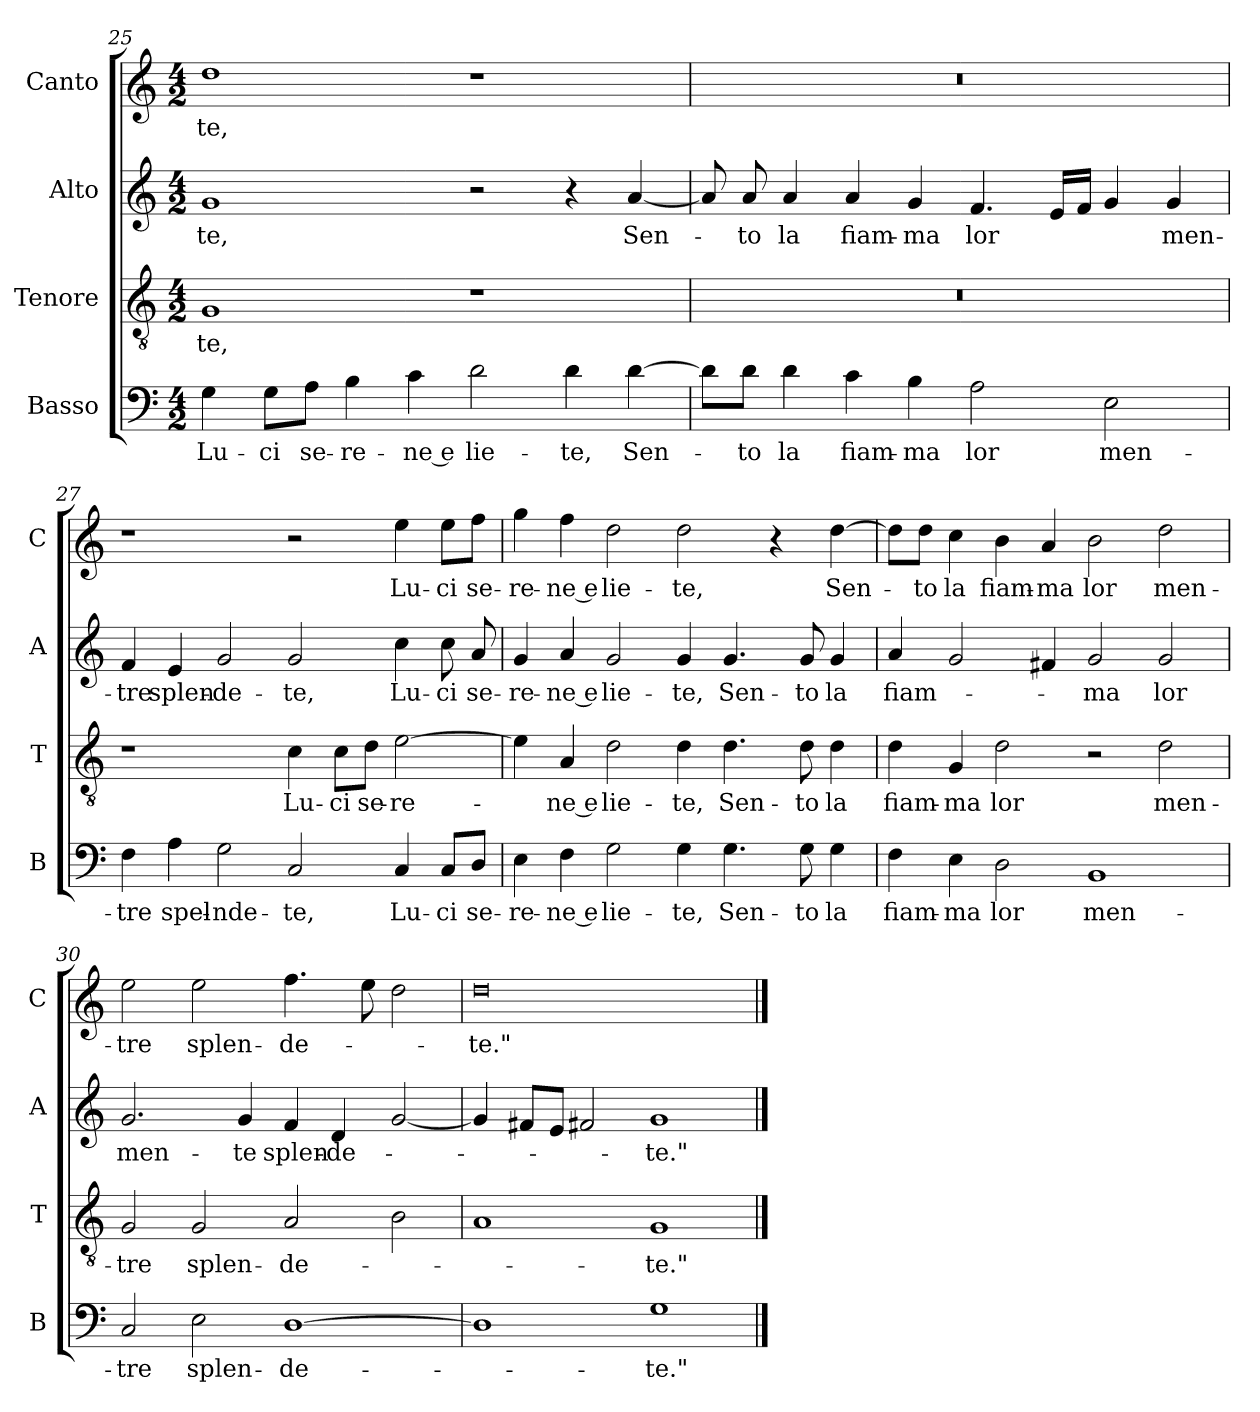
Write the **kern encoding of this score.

**kern	**text	**kern	**text	**kern	**text	**kern	**text
*part4	*part4	*part3	*part3	*part2	*part2	*part1	*part1
*staff4	*staff4	*staff3	*staff3	*staff2	*staff2	*staff1	*staff1
*I"Basso	*	*I"Tenore	*	*I"Alto	*	*I"Canto	*
*I'B	*	*I'T	*	*I'A	*	*I'C	*
*clefF4	*	*clefGv2	*	*clefG2	*	*clefG2	*
*k[]	*	*k[]	*	*k[]	*	*k[]	*
*C:	*	*C:	*	*C:	*	*C:	*
*M4/2	*	*M4/2	*	*M4/2	*	*M4/2	*
=25	=25	=25	=25	=25	=25	=25	=25
4G	Lu-	1G	-te,	1g	-te,	1dd	-te,
8G\L	-ci	.	.	.	.	.	.
8A\J	se-	.	.	.	.	.	.
4B	-re-	.	.	.	.	.	.
4c	-ne e	.	.	.	.	.	.
2d	lie-	1r	.	2r	.	1r	.
4d	-te,	.	.	4r	.	.	.
[4d	Sen-	.	.	[4a	Sen-	.	.
=26	=26	=26	=26	=26	=26	=26	=26
8d\L]	.	0r	.	8a]	.	0r	.
8d\J	-to	.	.	8a	-to	.	.
4d	la	.	.	4a	la	.	.
4c	fiam-	.	.	4a	fiam-	.	.
4B	-ma	.	.	4g	-ma	.	.
2A	lor	.	.	4.f	lor	.	.
.	.	.	.	16eLL	.	.	.
.	.	.	.	16fJJ	.	.	.
2E	men-	.	.	4g	.	.	.
.	.	.	.	4g	men-	.	.
=27	=27	=27	=27	=27	=27	=27	=27
4F	-tre	1r	.	4f	-tre	1r	.
4A	spel-	.	.	4e	splen-	.	.
2G	-nde-	.	.	2g	-de-	.	.
2C	-te,	4c	Lu-	2g	-te,	2r	.
.	.	8c\L	-ci	.	.	.	.
.	.	8d\J	se-	.	.	.	.
4C	Lu-	[2e	-re-	4cc	Lu-	4ee	Lu-
8C/L	-ci	.	.	8cc	-ci	8ee\L	-ci
8D/J	se-	.	.	8a	se-	8ff\J	se-
=28	=28	=28	=28	=28	=28	=28	=28
4E	-re-	4e]	.	4g	-re-	4gg	-re-
4F	-ne e	4A	-ne e	4a	-ne e	4ff	-ne e
2G	lie-	2d	lie-	2g	lie-	2dd	lie-
4G	-te,	4d	-te,	4g	-te,	2dd	-te,
4.G	Sen-	4.d	Sen-	4.g	Sen-	.	.
.	.	.	.	.	.	4r	.
8G	-to	8d	-to	8g	-to	.	.
4G	la	4d	la	4g	la	[4dd	Sen-
=29	=29	=29	=29	=29	=29	=29	=29
4F	fiam-	4d	fiam-	4a	fiam-	8dd\L]	.
.	.	.	.	.	.	8dd\J	-to
4E	-ma	4G	-ma	2g	.	4cc	la
2D	lor	2d	lor	.	.	4b	fiam-
.	.	.	.	4f#X	.	4a	-ma
1BB	men-	2r	.	2g	-ma	2b	lor
.	.	2d	men-	2g	lor	2dd	men-
=30	=30	=30	=30	=30	=30	=30	=30
2C	-tre	2G	-tre	2.g	men-	2ee	-tre
2E	splen-	2G	splen-	.	.	2ee	splen-
.	.	.	.	4g	-te	.	.
[1D	-de-	2A	-de-	4f	splen-	4.ff	-de-
.	.	.	.	4d	-de-	.	.
.	.	.	.	.	.	8ee	.
.	.	2B	.	[2g	.	2dd	.
=31	=31	=31	=31	=31	=31	=31	=31
1D]	.	1A	.	4g]	.	0dd	-te."
.	.	.	.	8f#XL	.	.	.
.	.	.	.	8eJ	.	.	.
.	.	.	.	2f#X	.	.	.
1G	-te."	1G	-te."	1g	-te."	.	.
==	==	==	==	==	==	==	==
*-	*-	*-	*-	*-	*-	*-	*-
